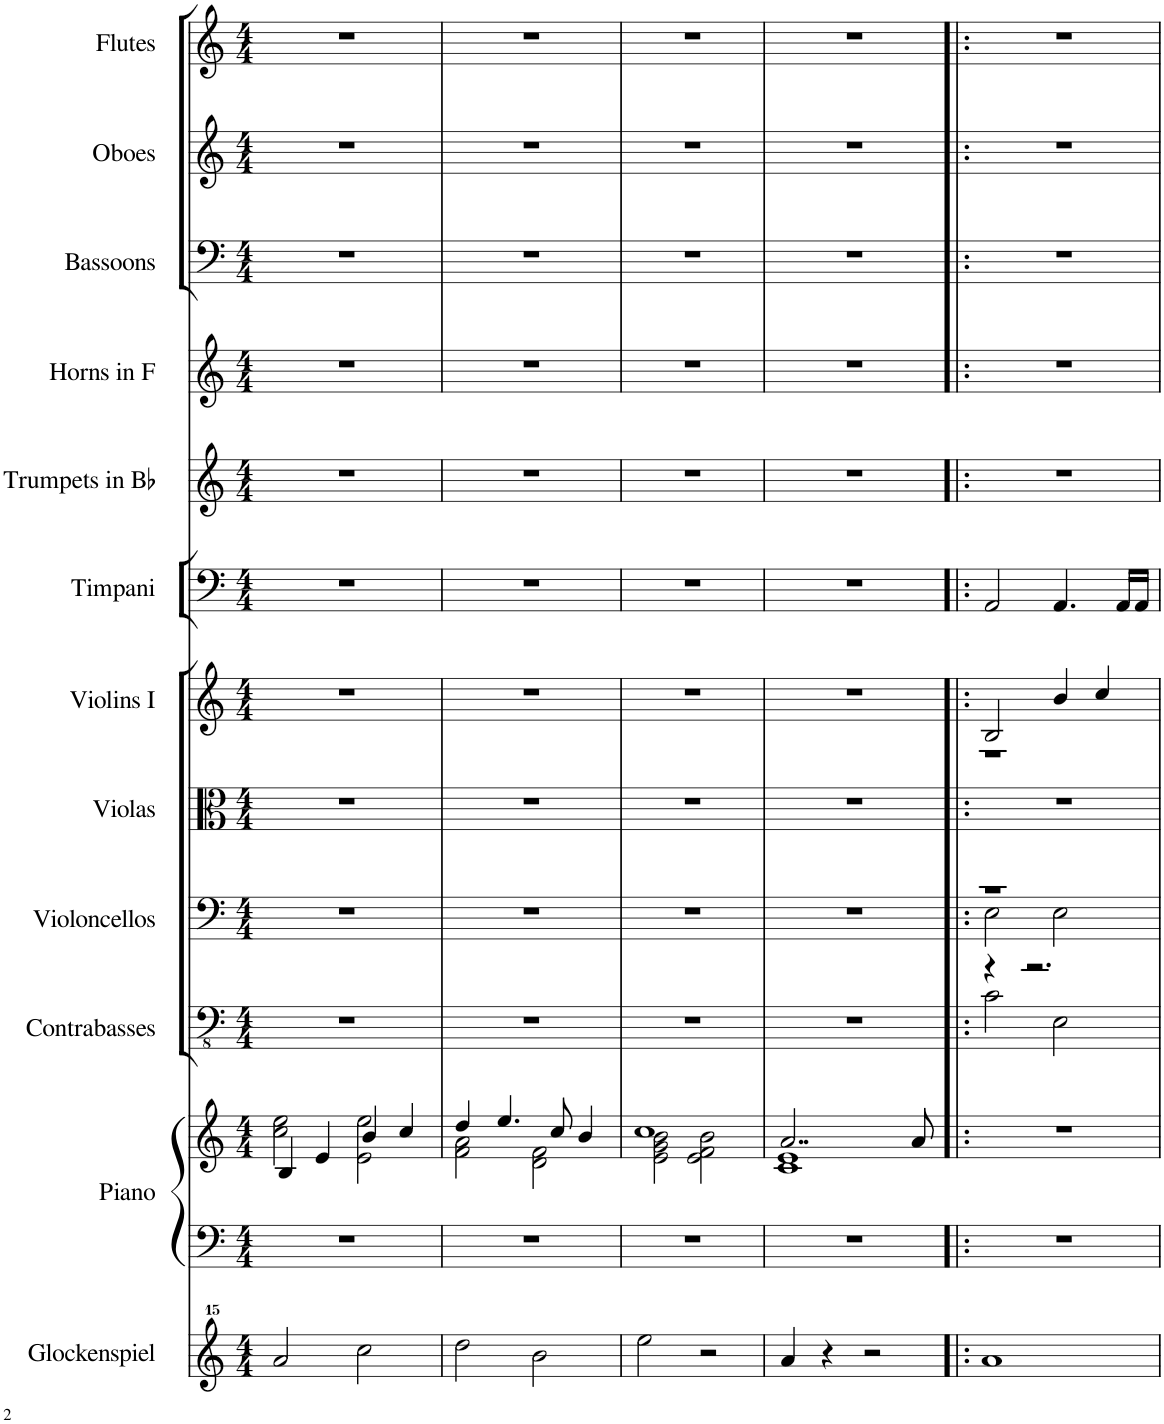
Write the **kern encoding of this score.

**kern	**kern	**kern	**kern	**kern	**kern	**kern	**kern	**kern	**kern	**kern	**kern	**kern
*part12	*part11	*part11	*part10	*part9	*part8	*part7	*part6	*part5	*part4	*part3	*part2	*part1
*staff13	*staff12	*staff11	*staff10	*staff9	*staff8	*staff7	*staff6	*staff5	*staff4	*staff3	*staff2	*staff1
*I"Glockenspiel	*I"Piano	*	*I"Contrabasses	*I"Violoncellos	*I"Violas	*I"Violins I	*I"Timpani	*I"Trumpets in Bb	*I"Horns in F	*I"Bassoons	*I"Oboes	*I"Flutes
*I'Glk.	*I'Pno.	*	*I'Cb.	*I'Vc.	*I'Vla.	*I'Vln. I	*I'Timp.	*	*	*I'Bsn.	*I'Ob.	*I'Fl.
*clefG^^2	*clefF4	*clefG2	*clefFv4	*clefF4	*clefC3	*clefG2	*clefF4	*clefG2	*clefG2	*clefF4	*clefG2	*clefG2
*	*	*	*ITrd7c12	*	*	*	*	*ITrd1c2	*ITrd4c7	*	*	*
*k[]	*k[]	*k[]	*k[]	*k[]	*k[]	*k[]	*k[]	*k[]	*k[]	*k[]	*k[]	*k[]
*M4/4	*M4/4	*M4/4	*M4/4	*M4/4	*M4/4	*M4/4	*M4/4	*M4/4	*M4/4	*M4/4	*M4/4	*M4/4
=1	=1	=1	=1	=1	=1	=1	=1	=1	=1	=1	=1	=1
*	*	*^	*	*	*	*	*	*	*	*	*	*
2aaa/	1r	4B/	2cc\ 2ee\	1r	1r	1r	1r	1r	1r	1r	1r	1r	1r
.	.	4e/	.	.	.	.	.	.	.	.	.	.	.
2cccc\	.	4b/	2e\ 2ee\	.	.	.	.	.	.	.	.	.	.
.	.	4cc/	.	.	.	.	.	.	.	.	.	.	.
=2	=2	=2	=2	=2	=2	=2	=2	=2	=2	=2	=2	=2	=2
2dddd\	1r	4dd/	2f\ 2a\	1r	1r	1r	1r	1r	1r	1r	1r	1r	1r
.	.	4.ee/	.	.	.	.	.	.	.	.	.	.	.
2bbb\	.	.	2d\ 2f\	.	.	.	.	.	.	.	.	.	.
.	.	8cc/	.	.	.	.	.	.	.	.	.	.	.
.	.	4b/	.	.	.	.	.	.	.	.	.	.	.
=3	=3	=3	=3	=3	=3	=3	=3	=3	=3	=3	=3	=3	=3
2eeee\	1r	1cc	2e\ 2g\ 2b\	1r	1r	1r	1r	1r	1r	1r	1r	1r	1r
2r	.	.	2e\ 2f\ 2b\	.	.	.	.	.	.	.	.	.	.
=4	=4	=4	=4	=4	=4	=4	=4	=4	=4	=4	=4	=4	=4
4aaa/	1r	2..a/	1c 1e	1r	1r	1r	1r	1r	1r	1r	1r	1r	1r
4r	.	.	.	.	.	.	.	.	.	.	.	.	.
2r	.	.	.	.	.	.	.	.	.	.	.	.	.
.	.	8a/	.	.	.	.	.	.	.	.	.	.	.
*	*	*v	*v	*	*	*	*	*	*	*	*	*	*
=5!|:	=5!|:	=5!|:	=5!|:	=5!|:	=5!|:	=5!|:	=5!|:	=5!|:	=5!|:	=5!|:	=5!|:	=5!|:
*	*	*	*^	*^	*	*^	*	*	*	*	*	*
1aaa	1r	1r	4r	2C\	1r	2E\	1r	2B/	1r	2AA/	1r	1r	1r	1r	1r
.	.	.	2.r	.	.	.	.	.	.	.	.	.	.	.	.
.	.	.	.	2EE\	.	2E\	.	4b/	.	4.AA/	.	.	.	.	.
.	.	.	.	.	.	.	.	4cc/	.	.	.	.	.	.	.
.	.	.	.	.	.	.	.	.	.	16AA/LL	.	.	.	.	.
.	.	.	.	.	.	.	.	.	.	16AA/JJ	.	.	.	.	.
*	*	*	*v	*v	*	*	*	*v	*v	*	*	*	*	*	*
*	*	*	*	*v	*v	*	*	*	*	*	*	*	*
=	=	=	=	=	=	=	=	=	=	=	=	=
*-	*-	*-	*-	*-	*-	*-	*-	*-	*-	*-	*-	*-
